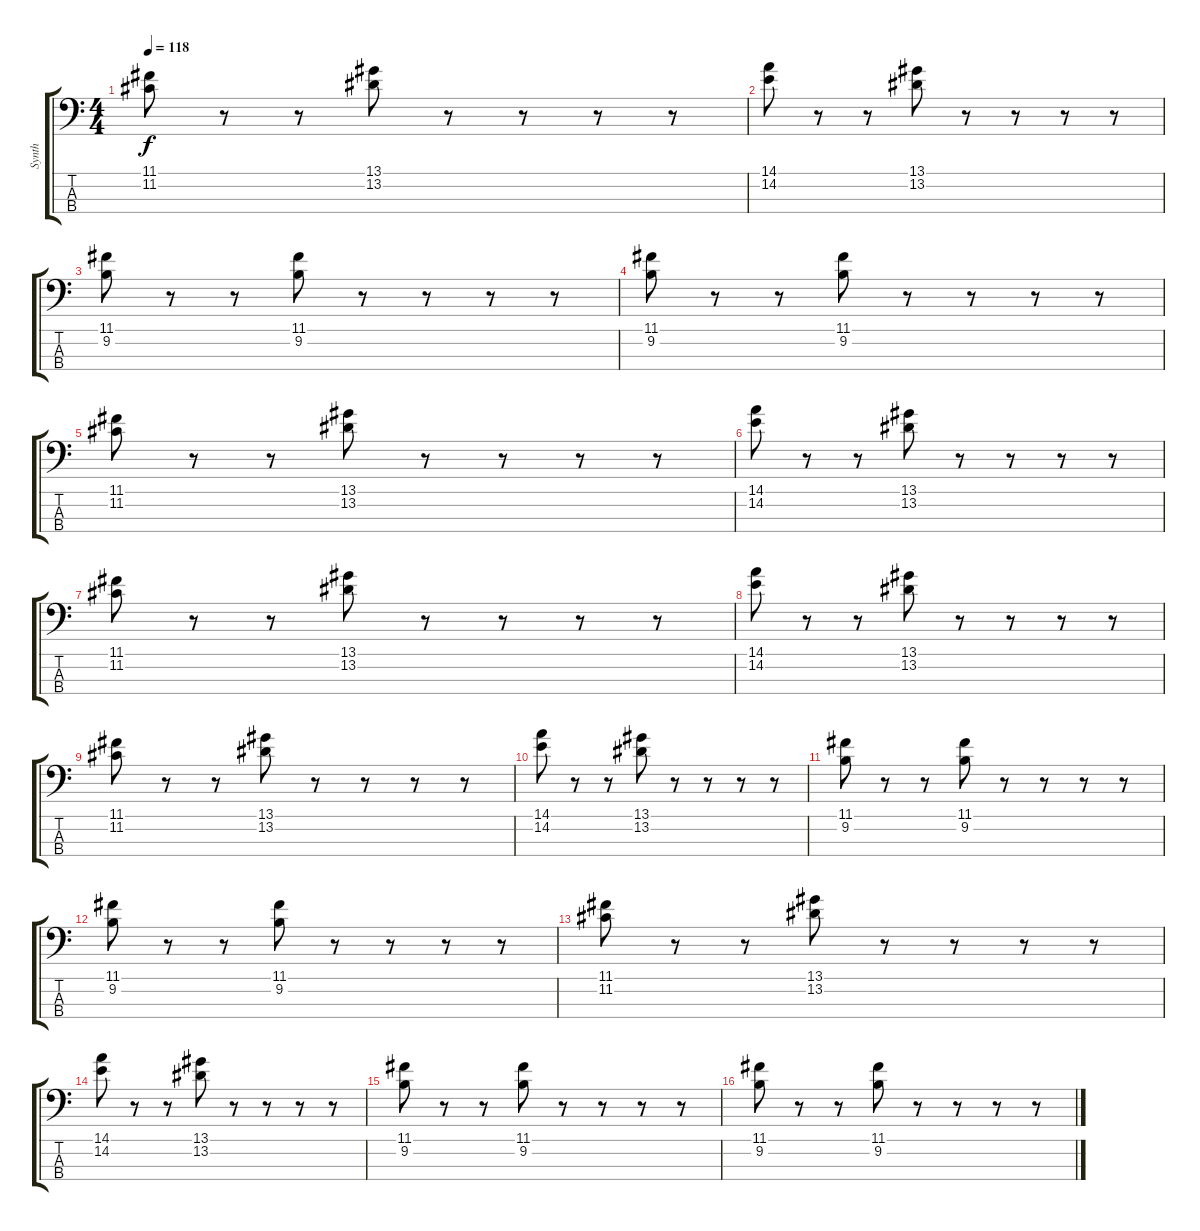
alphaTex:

\track ("Synth" "Synth") {instrument electricbassfinger}
\staff {score tabs}
\tuning (G2 D2 A1 E1) {hide}
\ts (4 4)
\tempo 118
\clef f4
\ks c
(11.1 11.2).8{dy f} r.8 r.8 (13.1 13.2).8 r.8 r.8 r.8 r.8 |
(14.1 14.2).8 r.8 r.8 (13.1 13.2).8 r.8 r.8 r.8 r.8 |
(11.1 9.2).8 r.8 r.8 (11.1 9.2).8 r.8 r.8 r.8 r.8 |
(11.1 9.2).8 r.8 r.8 (11.1 9.2).8 r.8 r.8 r.8 r.8 |
(11.1 11.2).8 r.8 r.8 (13.1 13.2).8 r.8 r.8 r.8 r.8 |
(14.1 14.2).8 r.8 r.8 (13.1 13.2).8 r.8 r.8 r.8 r.8 |
(11.1 11.2).8 r.8 r.8 (13.1 13.2).8 r.8 r.8 r.8 r.8 |
(14.1 14.2).8 r.8 r.8 (13.1 13.2).8 r.8 r.8 r.8 r.8 |
(11.1 11.2).8 r.8 r.8 (13.1 13.2).8 r.8 r.8 r.8 r.8 |
(14.1 14.2).8 r.8 r.8 (13.1 13.2).8 r.8 r.8 r.8 r.8 |
(11.1 9.2).8 r.8 r.8 (11.1 9.2).8 r.8 r.8 r.8 r.8 |
(11.1 9.2).8 r.8 r.8 (11.1 9.2).8 r.8 r.8 r.8 r.8 |
(11.1 11.2).8 r.8 r.8 (13.1 13.2).8 r.8 r.8 r.8 r.8 |
(14.1 14.2).8 r.8 r.8 (13.1 13.2).8 r.8 r.8 r.8 r.8 |
(11.1 9.2).8 r.8 r.8 (11.1 9.2).8 r.8 r.8 r.8 r.8 |
(11.1 9.2).8 r.8 r.8 (11.1 9.2).8 r.8 r.8 r.8 r.8
